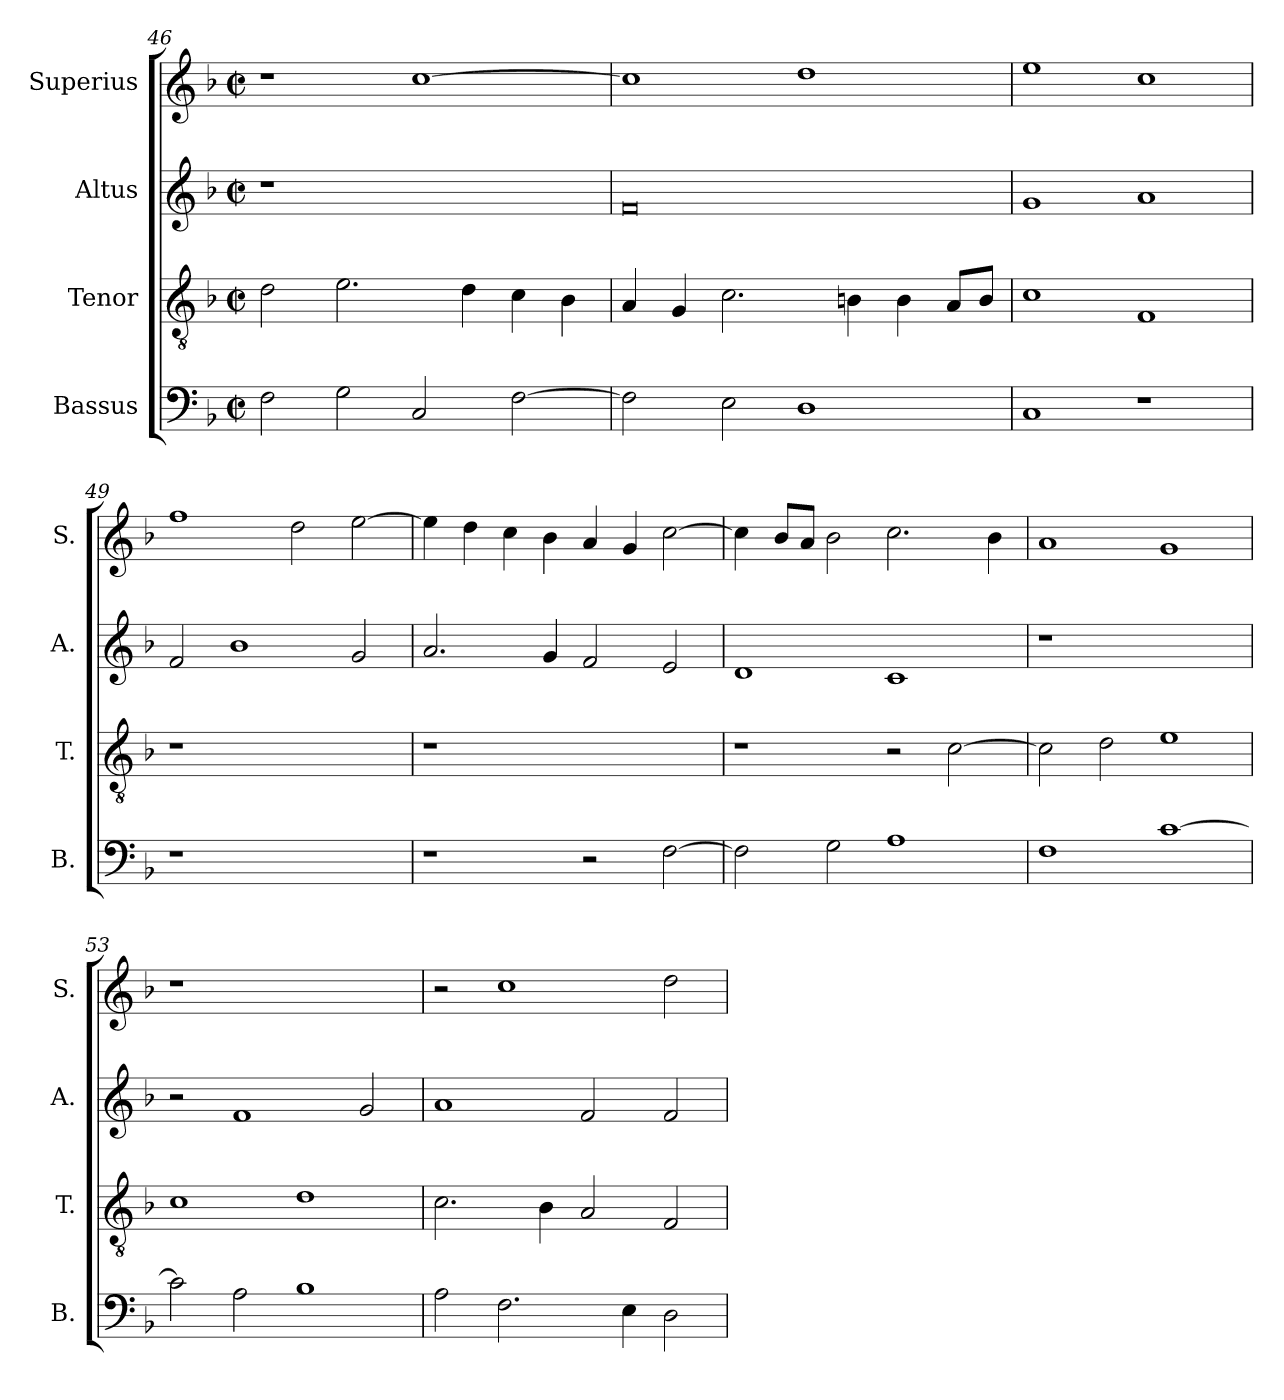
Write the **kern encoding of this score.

**kern	**kern	**kern	**kern
*part4	*part3	*part2	*part1
*staff4	*staff3	*staff2	*staff1
*I"Bassus	*I"Tenor	*I"Altus	*I"Superius
*I'B.	*I'T.	*I'A.	*I'S.
*clefF4	*clefGv2	*clefG2	*clefG2
*	*ITrd7c12	*	*
*k[b-]	*k[b-]	*k[b-]	*k[b-]
*F:	*F:	*F:	*F:
*M2/2	*M2/2	*M2/2	*M2/2
*met(c|)	*met(c|)	*met(c|)	*met(c|)
=46	=46	=46	=46
!	!	!LO:N:vis=1	!
2Fi\	2Di\	1r	1r
2Gi\	2.Ei\	.	.
2Ci/	.	1ryy	[>1cci
.	4Di\	.	.
[>2Fi\	4Ci\	.	.
.	4BB-i\	.	.
=47	=47	=47	=47
2Fi\]	4AAi/	0fi	1cci]
.	4GGi/	.	.
2Ei\	2.Ci\	.	.
1Di	.	.	1ddi
.	4BBni\	.	.
.	4BBi\	.	.
.	8AAi/L	.	.
.	8BBi/J	.	.
=48	=48	=48	=48
1Ci	1Ci	1gi	1eei
1r	1FFi	1ai	1cci
!!LO:LB:g=z
=49	=49	=49	=49
!LO:N:vis=1	!LO:N:vis=1	!	!
1r	1r	2fi/	1ffi
.	.	1b-i	.
1ryy	1ryy	.	2ddi\
.	.	2gi/	[>2eei\
=50	=50	=50	=50
!	!LO:N:vis=1	!	!
1r	1r	2.ai/	4eei\]
.	.	.	4ddi\
.	.	.	4cci\
.	.	4gi/	4b-i\
2r	1ryy	2fi/	4ai/
.	.	.	4gi/
[>2Fi\	.	2ei/	[>2cci\
=51	=51	=51	=51
2Fi\]	1r	1di	4cci\]
.	.	.	8b-i/L
.	.	.	8ai/J
2Gi\	.	.	2b-i\
1Ai	2r	1ci	2.cci\
.	[>2Ci\	.	.
.	.	.	4b-i\
=52	=52	=52	=52
!	!	!LO:N:vis=1	!
1Fi	2Ci\]	1r	1ai
.	2Di\	.	.
[>1ci	1Ei	1ryy	1gi
=53	=53	=53	=53
!	!	!	!LO:N:vis=1
2ci\]	1Ci	2r	1r
2Ai\	.	1fi	.
1B-i	1Di	.	1ryy
.	.	2gi/	.
!!LO:PB:g=z
=54	=54	=54	=54
2Ai\	2.Ci\	1ai	2r
2.Fi\	.	.	1cci
.	4BB-i\	.	.
.	2AAi/	2fi/	.
4Ei\	.	.	.
2Di\	2FFi/	2fi/	2ddi\
=	=	=	=
*-	*-	*-	*-
